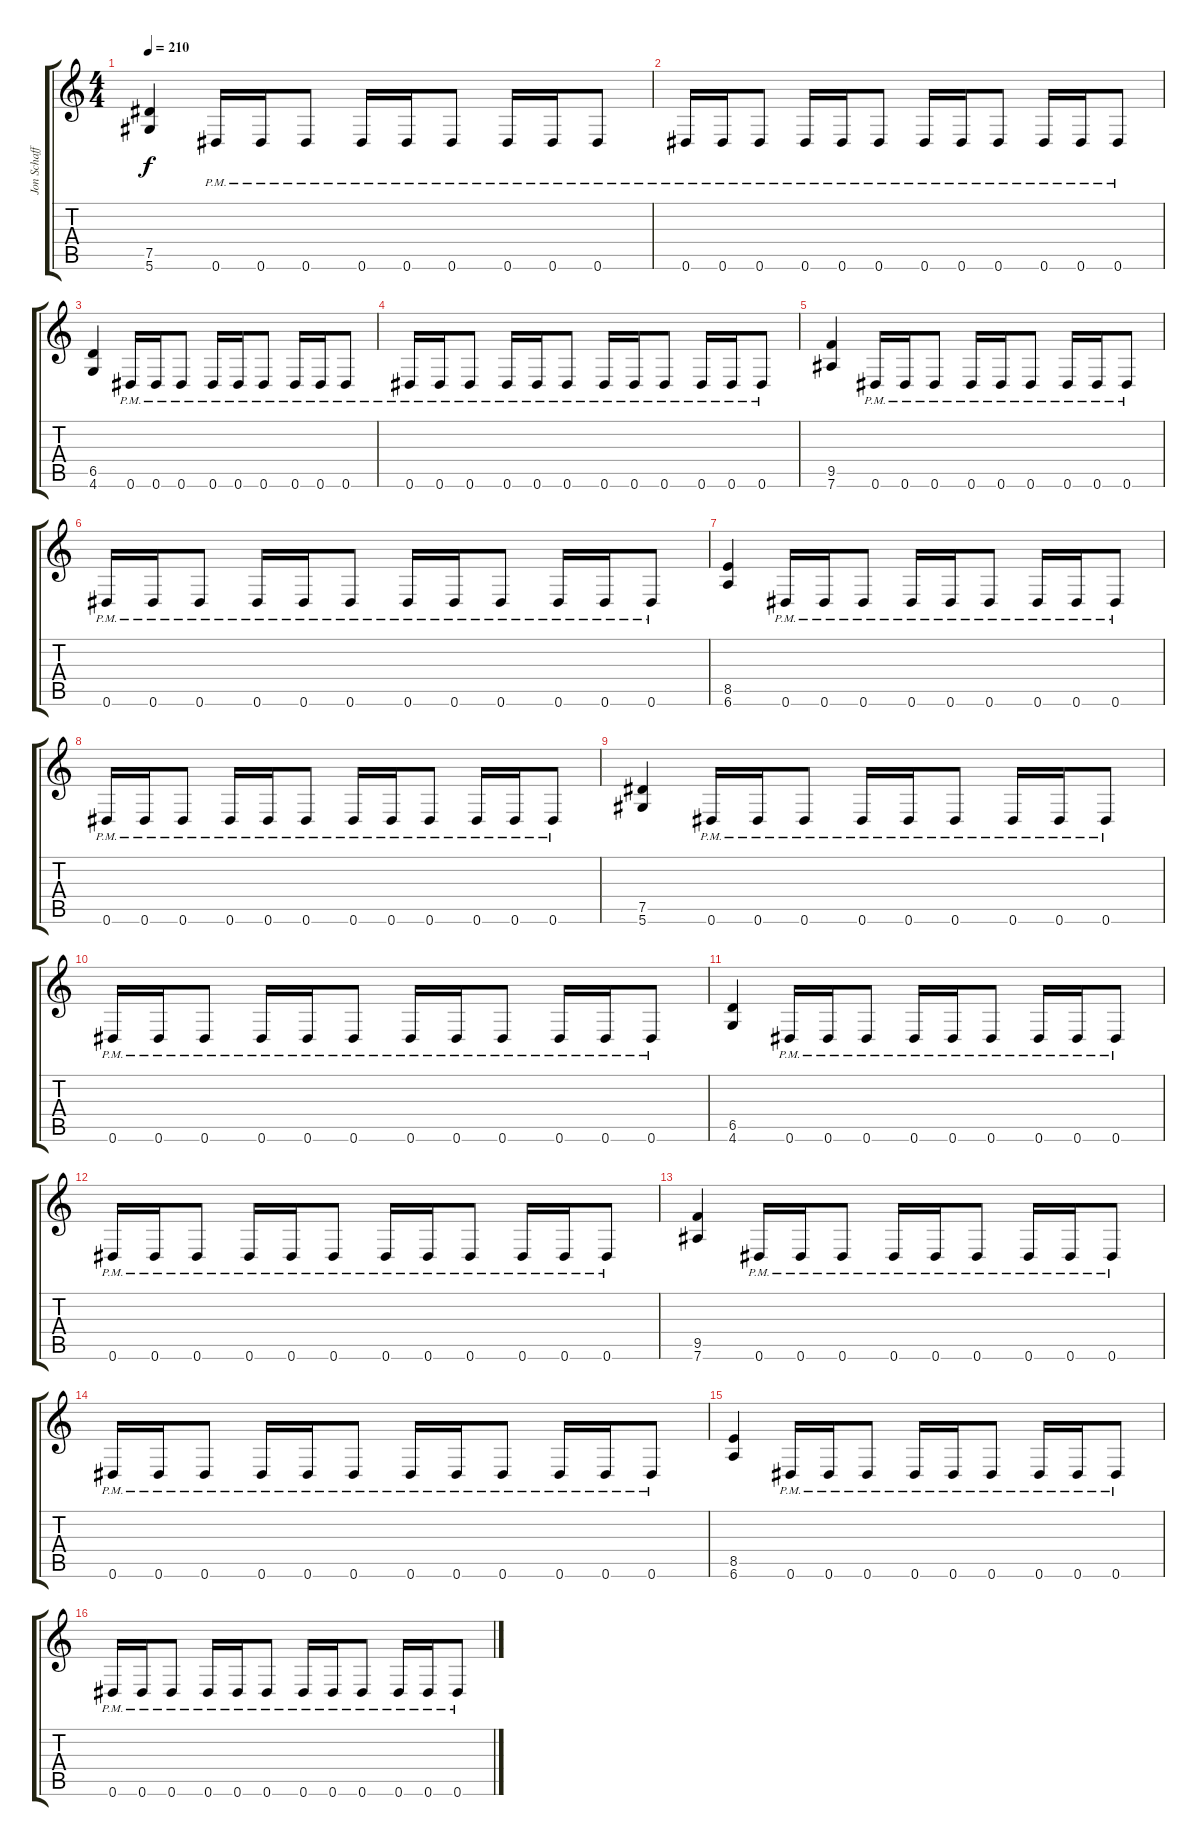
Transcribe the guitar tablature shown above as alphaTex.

\track ("Jon Schaffer" "Jon Schaff") {instrument distortionguitar}
\staff {score tabs}
\tuning (Eb4 Bb3 Gb3 Db3 Ab2 Eb2) {hide}
\ts (4 4)
\tempo 210
\clef g2
\ks c
(7.5 5.6).4{dy f} 0.6{pm}.16 0.6{pm}.16 0.6{pm}.8 0.6{pm}.16 0.6{pm}.16 0.6{pm}.8 0.6{pm}.16 0.6{pm}.16 0.6{pm}.8 |
0.6{pm}.16 0.6{pm}.16 0.6{pm}.8 0.6{pm}.16 0.6{pm}.16 0.6{pm}.8 0.6{pm}.16 0.6{pm}.16 0.6{pm}.8 0.6{pm}.16 0.6{pm}.16 0.6{pm}.8 |
(6.5 4.6).4 0.6{pm}.16 0.6{pm}.16 0.6{pm}.8 0.6{pm}.16 0.6{pm}.16 0.6{pm}.8 0.6{pm}.16 0.6{pm}.16 0.6{pm}.8 |
0.6{pm}.16 0.6{pm}.16 0.6{pm}.8 0.6{pm}.16 0.6{pm}.16 0.6{pm}.8 0.6{pm}.16 0.6{pm}.16 0.6{pm}.8 0.6{pm}.16 0.6{pm}.16 0.6{pm}.8 |
(9.5 7.6).4 0.6{pm}.16 0.6{pm}.16 0.6{pm}.8 0.6{pm}.16 0.6{pm}.16 0.6{pm}.8 0.6{pm}.16 0.6{pm}.16 0.6{pm}.8 |
0.6{pm}.16 0.6{pm}.16 0.6{pm}.8 0.6{pm}.16 0.6{pm}.16 0.6{pm}.8 0.6{pm}.16 0.6{pm}.16 0.6{pm}.8 0.6{pm}.16 0.6{pm}.16 0.6{pm}.8 |
(8.5 6.6).4 0.6{pm}.16 0.6{pm}.16 0.6{pm}.8 0.6{pm}.16 0.6{pm}.16 0.6{pm}.8 0.6{pm}.16 0.6{pm}.16 0.6{pm}.8 |
0.6{pm}.16 0.6{pm}.16 0.6{pm}.8 0.6{pm}.16 0.6{pm}.16 0.6{pm}.8 0.6{pm}.16 0.6{pm}.16 0.6{pm}.8 0.6{pm}.16 0.6{pm}.16 0.6{pm}.8 |
(7.5 5.6).4 0.6{pm}.16 0.6{pm}.16 0.6{pm}.8 0.6{pm}.16 0.6{pm}.16 0.6{pm}.8 0.6{pm}.16 0.6{pm}.16 0.6{pm}.8 |
0.6{pm}.16 0.6{pm}.16 0.6{pm}.8 0.6{pm}.16 0.6{pm}.16 0.6{pm}.8 0.6{pm}.16 0.6{pm}.16 0.6{pm}.8 0.6{pm}.16 0.6{pm}.16 0.6{pm}.8 |
(6.5 4.6).4 0.6{pm}.16 0.6{pm}.16 0.6{pm}.8 0.6{pm}.16 0.6{pm}.16 0.6{pm}.8 0.6{pm}.16 0.6{pm}.16 0.6{pm}.8 |
0.6{pm}.16 0.6{pm}.16 0.6{pm}.8 0.6{pm}.16 0.6{pm}.16 0.6{pm}.8 0.6{pm}.16 0.6{pm}.16 0.6{pm}.8 0.6{pm}.16 0.6{pm}.16 0.6{pm}.8 |
(9.5 7.6).4 0.6{pm}.16 0.6{pm}.16 0.6{pm}.8 0.6{pm}.16 0.6{pm}.16 0.6{pm}.8 0.6{pm}.16 0.6{pm}.16 0.6{pm}.8 |
0.6{pm}.16 0.6{pm}.16 0.6{pm}.8 0.6{pm}.16 0.6{pm}.16 0.6{pm}.8 0.6{pm}.16 0.6{pm}.16 0.6{pm}.8 0.6{pm}.16 0.6{pm}.16 0.6{pm}.8 |
(8.5 6.6).4 0.6{pm}.16 0.6{pm}.16 0.6{pm}.8 0.6{pm}.16 0.6{pm}.16 0.6{pm}.8 0.6{pm}.16 0.6{pm}.16 0.6{pm}.8 |
0.6{pm}.16 0.6{pm}.16 0.6{pm}.8 0.6{pm}.16 0.6{pm}.16 0.6{pm}.8 0.6{pm}.16 0.6{pm}.16 0.6{pm}.8 0.6{pm}.16 0.6{pm}.16 0.6{pm}.8
